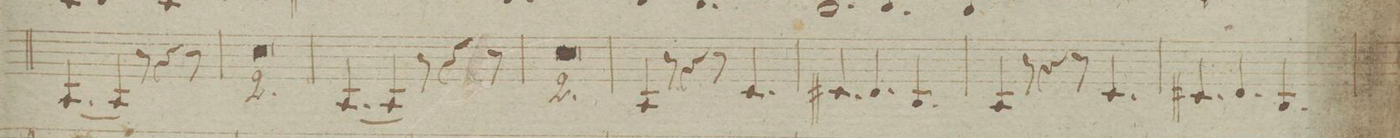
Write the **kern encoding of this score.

**kern	**dynam
*I"in G.	*
*clefG2	*
*k[f#]	*
*M9/8	*
[4.E/	.
4E/]	.
8r	.
4r	.
8r	.
=58	=58
8%18r	.
=59	=59
=60	=60
[4.E/	.
4E/]	.
8r	.
4r	.
8r	.
=61	=61
8%18r	.
=62	=62
=63	=63
4E/	.
8r	.
4r	.
8r	.
4.G/	.
=64	=64
4.G#X/	.
4.A/	.
4.F#/	.
=65	=65
4E/	.
8r	.
4r	.
8r	.
4.G/	.
=66	=66
4.G#X/	.
4.A/	.
4.F#/	.
=67	=67
*-	*-
